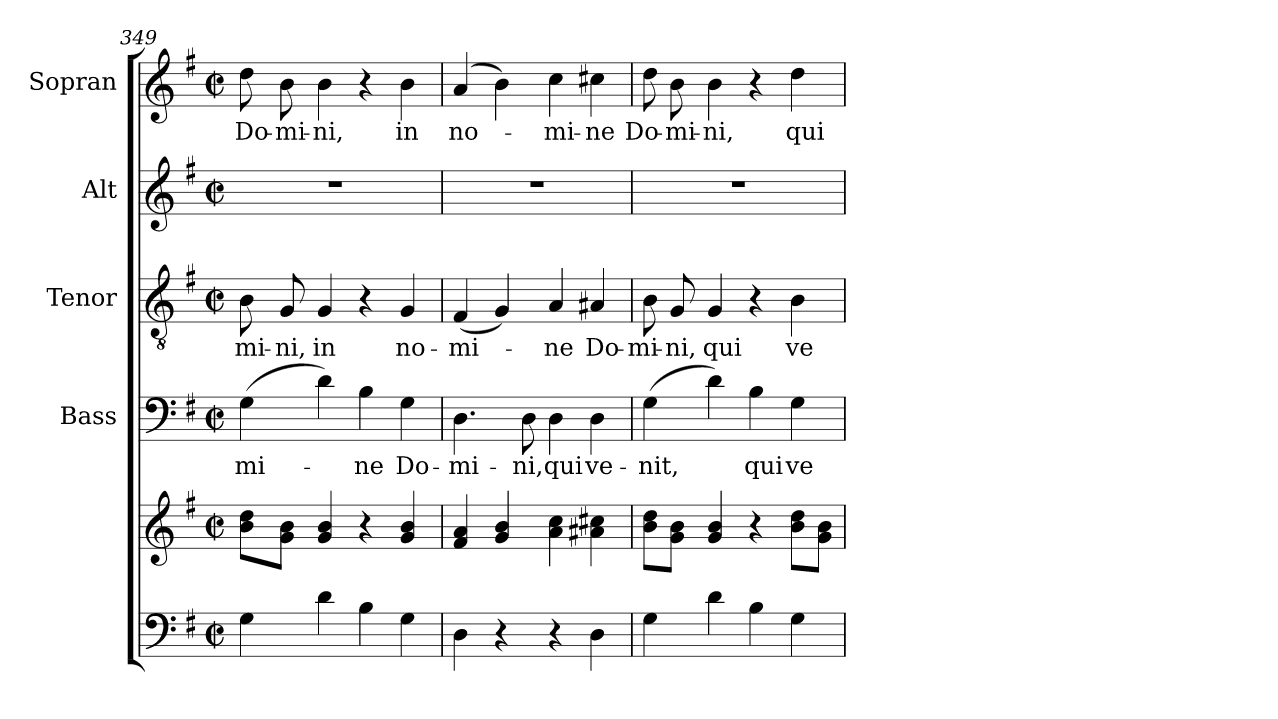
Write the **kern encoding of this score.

**kern	**kern	**kern	**text	**kern	**text	**kern	**kern	**text
*part5	*part5	*part4	*part4	*part3	*part3	*part2	*part1	*part1
*staff6	*staff5	*staff4	*staff4	*staff3	*staff3	*staff2	*staff1	*staff1
*	*	*I"Bass	*	*I"Tenor	*	*I"Alt	*I"Sopran	*
*	*	*I'B.	*	*I'T.	*	*I'A.	*I'S.	*
*clefF4	*clefG2	*clefF4	*	*clefGv2	*	*clefG2	*clefG2	*
*k[f#]	*k[f#]	*k[f#]	*	*k[f#]	*	*k[f#]	*k[f#]	*
*G:	*G:	*G:	*	*G:	*	*G:	*G:	*
*M2/2	*M2/2	*M2/2	*	*M2/2	*	*M2/2	*M2/2	*
*met(c|)	*met(c|)	*met(c|)	*	*met(c|)	*	*met(c|)	*met(c|)	*
=349	=349	=349	=349	=349	=349	=349	=349	=349
!	!	!	!LO:LY:b	!	!LO:LY:b	!	!	!LO:LY:b
4G\	8b\ 8dd\L	(>4G\	-mi-	8B\	-mi-	1r	8dd\	Do-
!	!	!	!	!	!LO:LY:b	!	!	!LO:LY:b
.	8g\ 8b\J	.	.	8G/	-ni,	.	8b\	-mi-
!	!	!	!	!	!LO:LY:b	!	!	!LO:LY:b
4d\	4g/ 4b/	4d\)	.	4G/	in	.	4b\	-ni,
!	!	!	!LO:LY:b	!	!	!	!	!
4B\	4r	4B\	-ne	4r	.	.	4r	.
!	!	!	!LO:LY:b	!	!LO:LY:b	!	!	!LO:LY:b
4G\	4g/ 4b/	4G\	Do-	4G/	no-	.	4b\	in
=350	=350	=350	=350	=350	=350	=350	=350	=350
!	!	!	!LO:LY:b	!	!LO:LY:b	!	!	!LO:LY:b
4D\	4f#/ 4a/	4.D\	-mi-	(<4F#/	-mi-	1r	(4a/	no-
4r	4g/ 4b/	.	.	4G/)	.	.	4b\)	.
!	!	!	!LO:LY:b	!	!	!	!	!
.	.	8D\	-ni,	.	.	.	.	.
!	!	!	!LO:LY:b	!	!LO:LY:b	!	!	!LO:LY:b
4r	4a\ 4cc\	4D\	qui	4A/	-ne	.	4cc\	-mi-
!	!	!	!LO:LY:b	!	!LO:LY:b	!	!	!LO:LY:b
4D\	4a#X\ 4cc#X\	4D\	ve-	4A#X/	Do-	.	4cc#X\	-ne
!!LO:LB:g=z
=351	=351	=351	=351	=351	=351	=351	=351	=351
!	!	!	!LO:LY:b	!	!LO:LY:b	!	!	!LO:LY:b
4G\	8b\ 8dd\L	(>4G\	-nit,	8B\	-mi-	1r	8dd\	Do-
!	!	!	!	!	!LO:LY:b	!	!	!LO:LY:b
.	8g\ 8b\J	.	.	8G/	-ni,	.	8b\	-mi-
!	!	!	!	!	!LO:LY:b	!	!	!LO:LY:b
4d\	4g/ 4b/	4d\)	.	4G/	qui	.	4b\	-ni,
!	!	!	!LO:LY:b	!	!	!	!	!
4B\	4r	4B\	qui	4r	.	.	4r	.
!	!	!	!LO:LY:b	!	!LO:LY:b	!	!	!LO:LY:b
4G\	8b\ 8dd\L	4G\	ve-	4B\	ve-	.	4dd\	qui
.	8g\ 8b\J	.	.	.	.	.	.	.
=	=	=	=	=	=	=	=	=
*-	*-	*-	*-	*-	*-	*-	*-	*-
